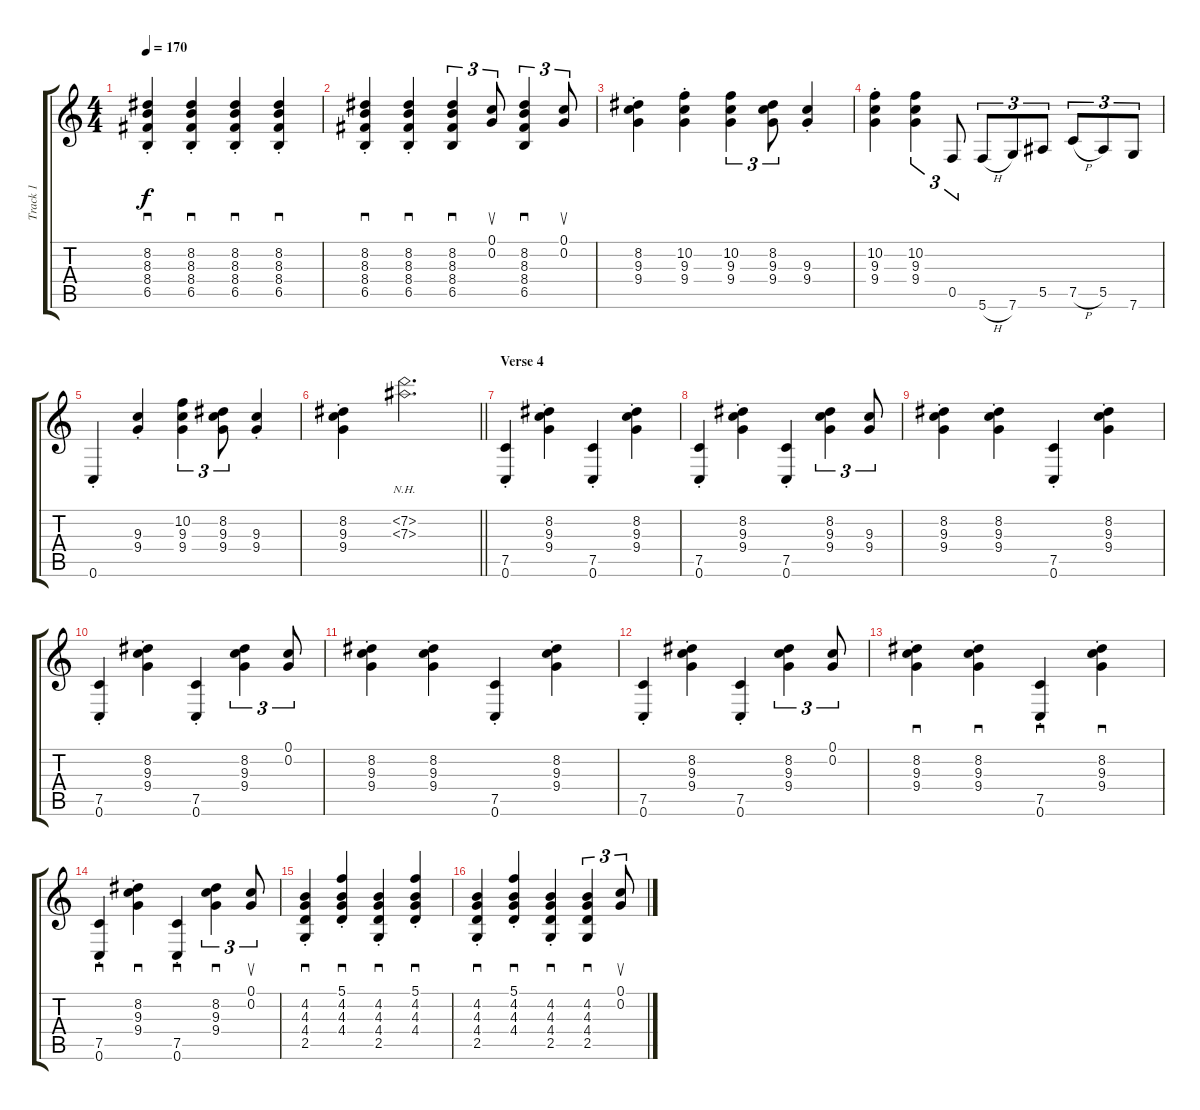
\track ("Track 1" "Track 1") {instrument distortionguitar}
\staff {score tabs}
\tuning (C4 G3 Eb3 Bb2 F2 C2) {hide}
\ts (4 4)
\tempo 170
\clef g2
\ks c
(8.2{st} 8.3{st} 8.4{st} 6.5{st}).4{sd dy f} (8.2{st} 8.3{st} 8.4{st} 6.5{st}).4{sd} (8.2{st} 8.3{st} 8.4{st} 6.5{st}).4{sd} (8.2{st} 8.3{st} 8.4{st} 6.5{st}).4{sd} |
(8.2{st} 8.3{st} 8.4{st} 6.5{st}).4{sd} (8.2{st} 8.3{st} 8.4{st} 6.5{st}).4{sd} (8.2 8.3 8.4 6.5).4{sd tu (3 2)} (0.1 0.2).8{su tu (3 2)} (8.2 8.3 8.4 6.5).4{sd tu (3 2)} (0.1 0.2).8{su tu (3 2)} |
(8.2{st} 9.3{st} 9.4{st}).4 (10.2{st} 9.3{st} 9.4{st}).4 (10.2 9.3 9.4).4{tu (3 2)} (8.2 9.3 9.4).8{tu (3 2)} (9.3{st} 9.4{st}).4 |
(10.2{st} 9.3{st} 9.4{st}).4 (10.2 9.3 9.4).4{tu (3 2)} 0.5.8{tu (3 2)} 5.6{h}.8{tu (3 2)} 7.6.8{tu (3 2)} 5.5.8{tu (3 2)} 7.5{h}.8{tu (3 2)} 5.5.8{tu (3 2)} 7.6.8{tu (3 2)} |
0.6{st}.4 (9.3{st} 9.4{st}).4 (10.2 9.3 9.4).4{tu (3 2)} (8.2 9.3 9.4).8{tu (3 2)} (9.3{st} 9.4{st}).4 |
\barLineRight lightlight
(8.2{st} 9.3{st} 9.4{st}).4 (7.2{nh} 7.3{nh}).2{d} |
\section ("" "Verse 4")
(7.5{st} 0.6{st}).4 (8.2{st} 9.3{st} 9.4{st}).4 (7.5{st} 0.6{st}).4 (8.2{st} 9.3{st} 9.4{st}).4 |
(7.5{st} 0.6{st}).4 (8.2{st} 9.3{st} 9.4{st}).4 (7.5{st} 0.6{st}).4 (8.2 9.3 9.4).4{tu (3 2)} (9.3 9.4).8{tu (3 2)} |
(8.2{st} 9.3{st} 9.4{st}).4 (8.2{st} 9.3{st} 9.4{st}).4 (7.5{st} 0.6{st}).4 (8.2{st} 9.3{st} 9.4{st}).4 |
(7.5{st} 0.6{st}).4 (8.2{st} 9.3{st} 9.4{st}).4 (7.5{st} 0.6{st}).4 (8.2 9.3 9.4).4{tu (3 2)} (0.1 0.2).8{tu (3 2)} |
(8.2{st} 9.3{st} 9.4{st}).4 (8.2{st} 9.3{st} 9.4{st}).4 (7.5{st} 0.6{st}).4 (8.2{st} 9.3{st} 9.4{st}).4 |
(7.5{st} 0.6{st}).4 (8.2{st} 9.3{st} 9.4{st}).4 (7.5{st} 0.6{st}).4 (8.2 9.3 9.4).4{tu (3 2)} (0.1 0.2).8{tu (3 2)} |
(8.2{st} 9.3{st} 9.4{st}).4{sd} (8.2{st} 9.3{st} 9.4{st}).4{sd} (7.5{st} 0.6{st}).4{sd} (8.2{st} 9.3{st} 9.4{st}).4{sd} |
(7.5{st} 0.6{st}).4{sd} (8.2{st} 9.3{st} 9.4{st}).4{sd} (7.5{st} 0.6{st}).4{sd} (8.2 9.3 9.4).4{sd tu (3 2)} (0.1 0.2).8{su tu (3 2)} |
(4.2{st} 4.3{st} 4.4{st} 2.5{st}).4{sd} (5.1{st} 4.2{st} 4.3{st} 4.4{st}).4{sd} (4.2{st} 4.3{st} 4.4{st} 2.5{st}).4{sd} (5.1{st} 4.2{st} 4.3{st} 4.4{st}).4{sd} |
(4.2{st} 4.3{st} 4.4{st} 2.5{st}).4{sd} (5.1{st} 4.2{st} 4.3{st} 4.4{st}).4{sd} (4.2{st} 4.3{st} 4.4{st} 2.5{st}).4{sd} (4.2 4.3 4.4 2.5).4{sd tu (3 2)} (0.1 0.2).8{su tu (3 2)}
